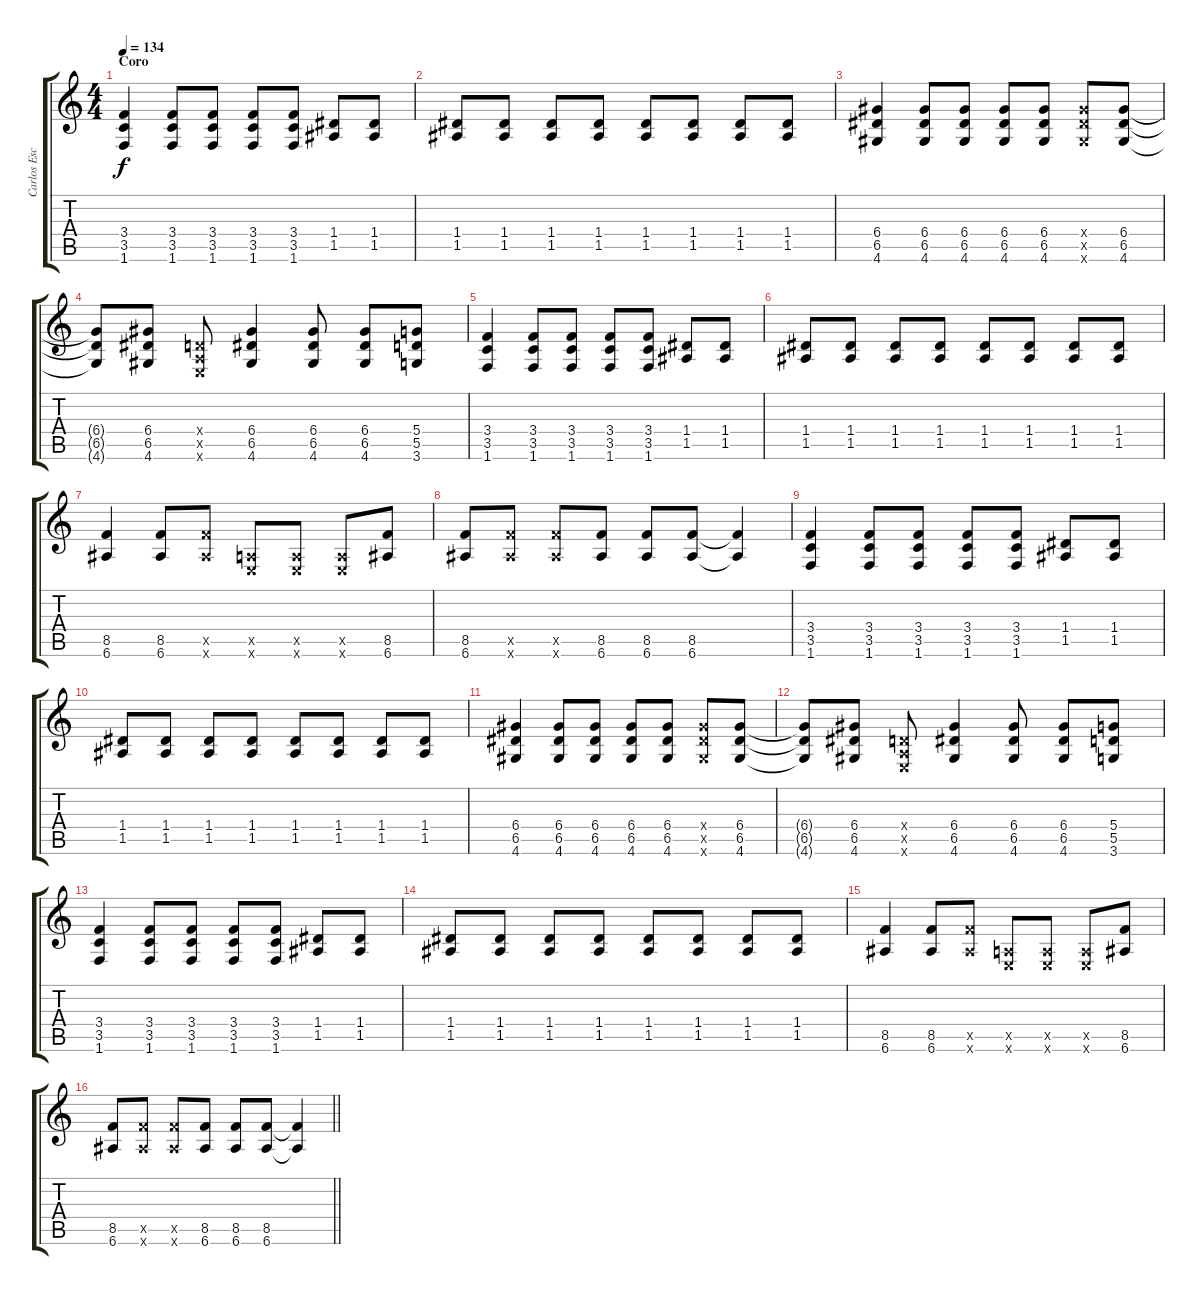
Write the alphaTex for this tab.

\track ("Carlos Escobedo" "Carlos Esc") {instrument distortionguitar}
\staff {score tabs}
\tuning (E4 B3 G3 D3 A2 E2) {hide}
\ts (4 4)
\section ("" "Coro")
\tempo 134
\clef g2
\ks c
(3.4 3.5 1.6).4{dy f instrument distortionguitar} (3.4 3.5 1.6).8 (3.4 3.5 1.6).8 (3.4 3.5 1.6).8 (3.4 3.5 1.6).8 (1.4 1.5).8 (1.4 1.5).8 |
(1.4 1.5).8 (1.4 1.5).8 (1.4 1.5).8 (1.4 1.5).8 (1.4 1.5).8 (1.4 1.5).8 (1.4 1.5).8 (1.4 1.5).8 |
(6.4 6.5 4.6).4 (6.4 6.5 4.6).8 (6.4 6.5 4.6).8 (6.4 6.5 4.6).8 (6.4 6.5 4.6).8 (6.4{x} 6.5{x} 4.6{x}).8 (6.4 6.5 4.6).8 |
(6.4{t} 6.5{t} 4.6{t}).8 (6.4 6.5 4.6).8 (0.4{x} 0.5{x} 0.6{x}).8 (6.4 6.5 4.6).4 (6.4 6.5 4.6).8 (6.4 6.5 4.6).8 (5.4 5.5 3.6).8 |
(3.4 3.5 1.6).4 (3.4 3.5 1.6).8 (3.4 3.5 1.6).8 (3.4 3.5 1.6).8 (3.4 3.5 1.6).8 (1.4 1.5).8 (1.4 1.5).8 |
(1.4 1.5).8 (1.4 1.5).8 (1.4 1.5).8 (1.4 1.5).8 (1.4 1.5).8 (1.4 1.5).8 (1.4 1.5).8 (1.4 1.5).8 |
(8.5 6.6).4 (8.5 6.6).8 (8.5{x} 6.6{x}).8 (0.5{x} 0.6{x}).8 (0.5{x} 0.6{x}).8 (0.5{x} 0.6{x}).8 (8.5 6.6).8 |
(8.5 6.6).8 (8.5{x} 6.6{x}).8 (8.5{x} 6.6{x}).8 (8.5 6.6).8 (8.5 6.6).8 (8.5 6.6).8 (8.5{t} 6.6{t}).4 |
(3.4 3.5 1.6).4 (3.4 3.5 1.6).8 (3.4 3.5 1.6).8 (3.4 3.5 1.6).8 (3.4 3.5 1.6).8 (1.4 1.5).8 (1.4 1.5).8 |
(1.4 1.5).8 (1.4 1.5).8 (1.4 1.5).8 (1.4 1.5).8 (1.4 1.5).8 (1.4 1.5).8 (1.4 1.5).8 (1.4 1.5).8 |
(6.4 6.5 4.6).4 (6.4 6.5 4.6).8 (6.4 6.5 4.6).8 (6.4 6.5 4.6).8 (6.4 6.5 4.6).8 (6.4{x} 6.5{x} 4.6{x}).8 (6.4 6.5 4.6).8 |
(6.4{t} 6.5{t} 4.6{t}).8 (6.4 6.5 4.6).8 (0.4{x} 0.5{x} 0.6{x}).8 (6.4 6.5 4.6).4 (6.4 6.5 4.6).8 (6.4 6.5 4.6).8 (5.4 5.5 3.6).8 |
(3.4 3.5 1.6).4 (3.4 3.5 1.6).8 (3.4 3.5 1.6).8 (3.4 3.5 1.6).8 (3.4 3.5 1.6).8 (1.4 1.5).8 (1.4 1.5).8 |
(1.4 1.5).8 (1.4 1.5).8 (1.4 1.5).8 (1.4 1.5).8 (1.4 1.5).8 (1.4 1.5).8 (1.4 1.5).8 (1.4 1.5).8 |
(8.5 6.6).4 (8.5 6.6).8 (8.5{x} 6.6{x}).8 (0.5{x} 0.6{x}).8 (0.5{x} 0.6{x}).8 (0.5{x} 0.6{x}).8 (8.5 6.6).8 |
\barLineRight lightlight
(8.5 6.6).8 (8.5{x} 6.6{x}).8 (8.5{x} 6.6{x}).8 (8.5 6.6).8 (8.5 6.6).8 (8.5 6.6).8 (8.5{t} 6.6{t}).4
